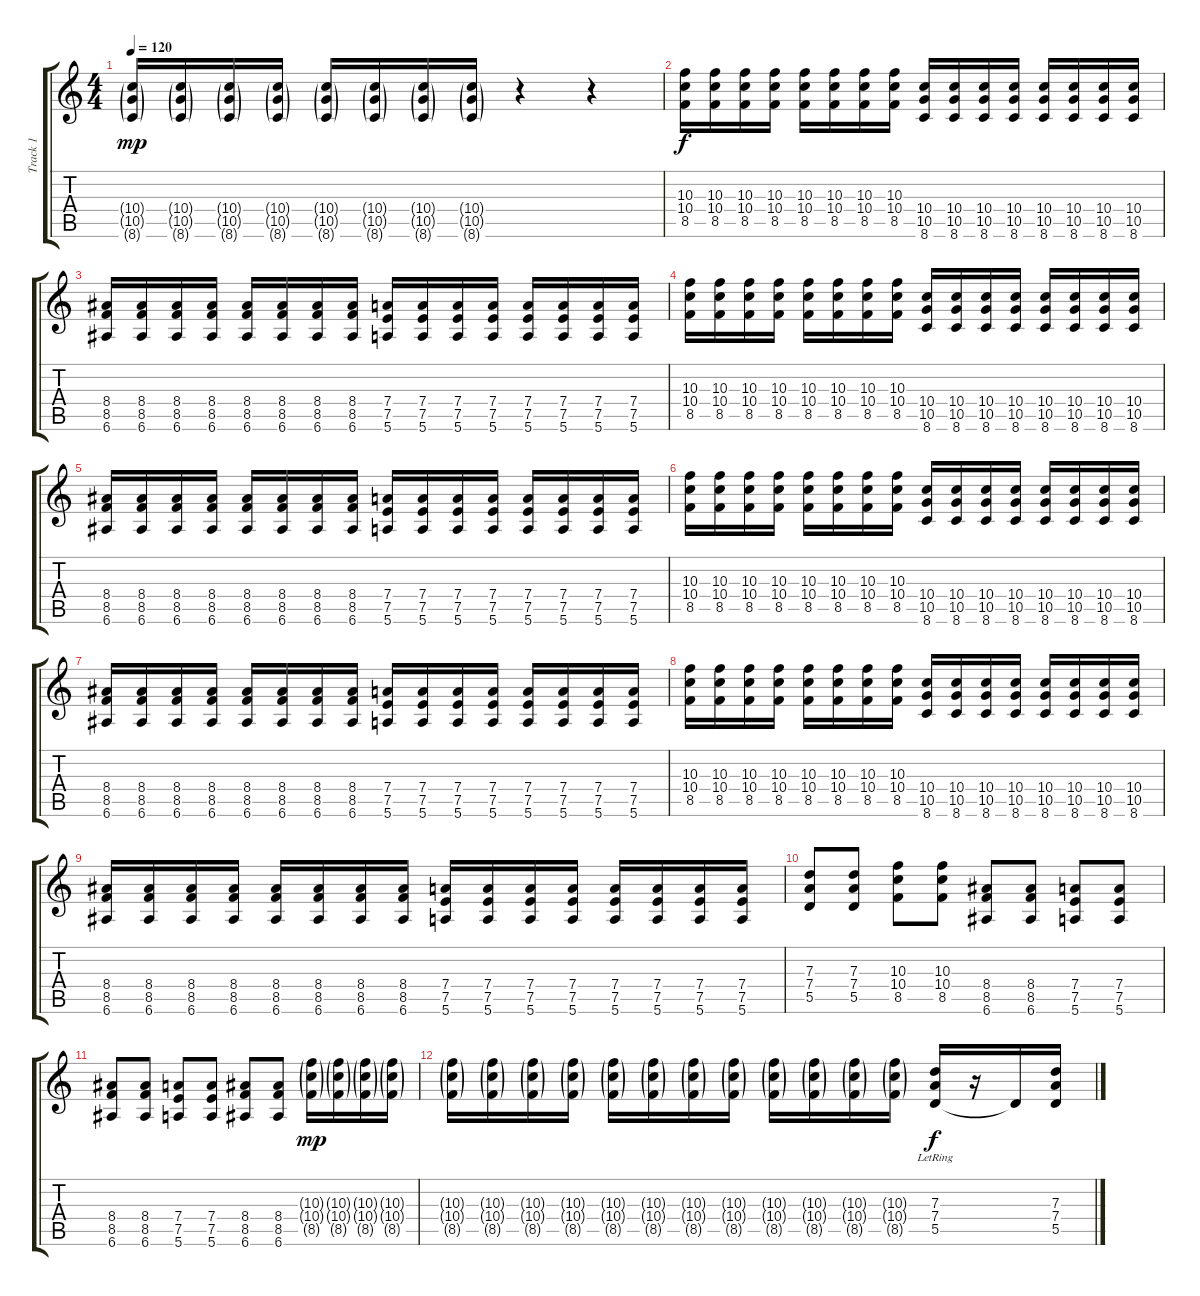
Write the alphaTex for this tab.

\track ("Track 1" "Track 1") {instrument overdrivenguitar}
\staff {score tabs}
\tuning (E4 B3 G3 D3 A2 E2) {hide}
\ts (4 4)
\tempo 120
\clef g2
\ks c
(10.4{g} 10.5{g} 8.6{g}).16{dy mp} (10.4{g} 10.5{g} 8.6{g}).16 (10.4{g} 10.5{g} 8.6{g}).16 (10.4{g} 10.5{g} 8.6{g}).16 (10.4{g} 10.5{g} 8.6{g}).16 (10.4{g} 10.5{g} 8.6{g}).16 (10.4{g} 10.5{g} 8.6{g}).16 (10.4{g} 10.5{g} 8.6{g}).16 r.4 r.4 |
(10.3 10.4 8.5).16{dy f} (10.3 10.4 8.5).16 (10.3 10.4 8.5).16 (10.3 10.4 8.5).16 (10.3 10.4 8.5).16 (10.3 10.4 8.5).16 (10.3 10.4 8.5).16 (10.3 10.4 8.5).16 (10.4 10.5 8.6).16 (10.4 10.5 8.6).16 (10.4 10.5 8.6).16 (10.4 10.5 8.6).16 (10.4 10.5 8.6).16 (10.4 10.5 8.6).16 (10.4 10.5 8.6).16 (10.4 10.5 8.6).16 |
(8.4 8.5 6.6).16 (8.4 8.5 6.6).16 (8.4 8.5 6.6).16 (8.4 8.5 6.6).16 (8.4 8.5 6.6).16 (8.4 8.5 6.6).16 (8.4 8.5 6.6).16 (8.4 8.5 6.6).16 (7.4 7.5 5.6).16 (7.4 7.5 5.6).16 (7.4 7.5 5.6).16 (7.4 7.5 5.6).16 (7.4 7.5 5.6).16 (7.4 7.5 5.6).16 (7.4 7.5 5.6).16 (7.4 7.5 5.6).16 |
(10.3 10.4 8.5).16 (10.3 10.4 8.5).16 (10.3 10.4 8.5).16 (10.3 10.4 8.5).16 (10.3 10.4 8.5).16 (10.3 10.4 8.5).16 (10.3 10.4 8.5).16 (10.3 10.4 8.5).16 (10.4 10.5 8.6).16 (10.4 10.5 8.6).16 (10.4 10.5 8.6).16 (10.4 10.5 8.6).16 (10.4 10.5 8.6).16 (10.4 10.5 8.6).16 (10.4 10.5 8.6).16 (10.4 10.5 8.6).16 |
(8.4 8.5 6.6).16 (8.4 8.5 6.6).16 (8.4 8.5 6.6).16 (8.4 8.5 6.6).16 (8.4 8.5 6.6).16 (8.4 8.5 6.6).16 (8.4 8.5 6.6).16 (8.4 8.5 6.6).16 (7.4 7.5 5.6).16 (7.4 7.5 5.6).16 (7.4 7.5 5.6).16 (7.4 7.5 5.6).16 (7.4 7.5 5.6).16 (7.4 7.5 5.6).16 (7.4 7.5 5.6).16 (7.4 7.5 5.6).16 |
(10.3 10.4 8.5).16 (10.3 10.4 8.5).16 (10.3 10.4 8.5).16 (10.3 10.4 8.5).16 (10.3 10.4 8.5).16 (10.3 10.4 8.5).16 (10.3 10.4 8.5).16 (10.3 10.4 8.5).16 (10.4 10.5 8.6).16 (10.4 10.5 8.6).16 (10.4 10.5 8.6).16 (10.4 10.5 8.6).16 (10.4 10.5 8.6).16 (10.4 10.5 8.6).16 (10.4 10.5 8.6).16 (10.4 10.5 8.6).16 |
(8.4 8.5 6.6).16 (8.4 8.5 6.6).16 (8.4 8.5 6.6).16 (8.4 8.5 6.6).16 (8.4 8.5 6.6).16 (8.4 8.5 6.6).16 (8.4 8.5 6.6).16 (8.4 8.5 6.6).16 (7.4 7.5 5.6).16 (7.4 7.5 5.6).16 (7.4 7.5 5.6).16 (7.4 7.5 5.6).16 (7.4 7.5 5.6).16 (7.4 7.5 5.6).16 (7.4 7.5 5.6).16 (7.4 7.5 5.6).16 |
(10.3 10.4 8.5).16 (10.3 10.4 8.5).16 (10.3 10.4 8.5).16 (10.3 10.4 8.5).16 (10.3 10.4 8.5).16 (10.3 10.4 8.5).16 (10.3 10.4 8.5).16 (10.3 10.4 8.5).16 (10.4 10.5 8.6).16 (10.4 10.5 8.6).16 (10.4 10.5 8.6).16 (10.4 10.5 8.6).16 (10.4 10.5 8.6).16 (10.4 10.5 8.6).16 (10.4 10.5 8.6).16 (10.4 10.5 8.6).16 |
(8.4 8.5 6.6).16 (8.4 8.5 6.6).16 (8.4 8.5 6.6).16 (8.4 8.5 6.6).16 (8.4 8.5 6.6).16 (8.4 8.5 6.6).16 (8.4 8.5 6.6).16 (8.4 8.5 6.6).16 (7.4 7.5 5.6).16 (7.4 7.5 5.6).16 (7.4 7.5 5.6).16 (7.4 7.5 5.6).16 (7.4 7.5 5.6).16 (7.4 7.5 5.6).16 (7.4 7.5 5.6).16 (7.4 7.5 5.6).16 |
(7.3 7.4 5.5).8 (7.3 7.4 5.5).8 (10.3 10.4 8.5).8 (10.3 10.4 8.5).8 (8.4 8.5 6.6).8 (8.4 8.5 6.6).8 (7.4 7.5 5.6).8 (7.4 7.5 5.6).8 |
(8.4 8.5 6.6).8 (8.4 8.5 6.6).8 (7.4 7.5 5.6).8 (7.4 7.5 5.6).8 (8.4 8.5 6.6).8 (8.4 8.5 6.6).8 (10.3{g} 10.4{g} 8.5{g}).16{dy mp} (10.3{g} 10.4{g} 8.5{g}).16 (10.3{g} 10.4{g} 8.5{g}).16 (10.3{g} 10.4{g} 8.5{g}).16 |
(10.3{g} 10.4{g} 8.5{g}).16 (10.3{g} 10.4{g} 8.5{g}).16 (10.3{g} 10.4{g} 8.5{g}).16 (10.3{g} 10.4{g} 8.5{g}).16 (10.3{g} 10.4{g} 8.5{g}).16 (10.3{g} 10.4{g} 8.5{g}).16 (10.3{g} 10.4{g} 8.5{g}).16 (10.3{g} 10.4{g} 8.5{g}).16 (10.3{g} 10.4{g} 8.5{g}).16 (10.3{g} 10.4{g} 8.5{g}).16 (10.3{g} 10.4{g} 8.5{g}).16 (10.3{g} 10.4{g} 8.5{g}).16 (7.3 7.4 5.5{lr}).16{dy f} r.16 5.5{t}.16 (7.3 7.4 5.5).16
